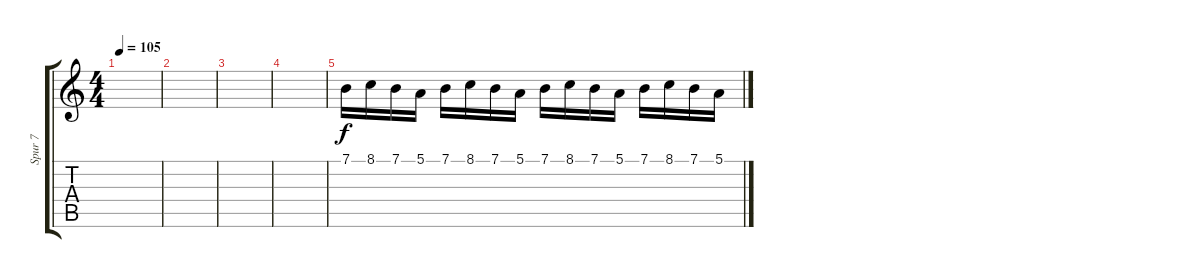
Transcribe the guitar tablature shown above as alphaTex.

\track ("Spur 7" "Spur 7") {instrument acousticgrandpiano}
\staff {score tabs}
\tuning (E4 B3 G3 D3 A2 E2) {hide}
\ts (4 4)
\tempo 105
\clef g2
\ks c
|
|
|
|
7.1.16 8.1.16 7.1.16 5.1.16 7.1.16 8.1.16 7.1.16 5.1.16 7.1.16 8.1.16 7.1.16 5.1.16 7.1.16 8.1.16 7.1.16 5.1.16
